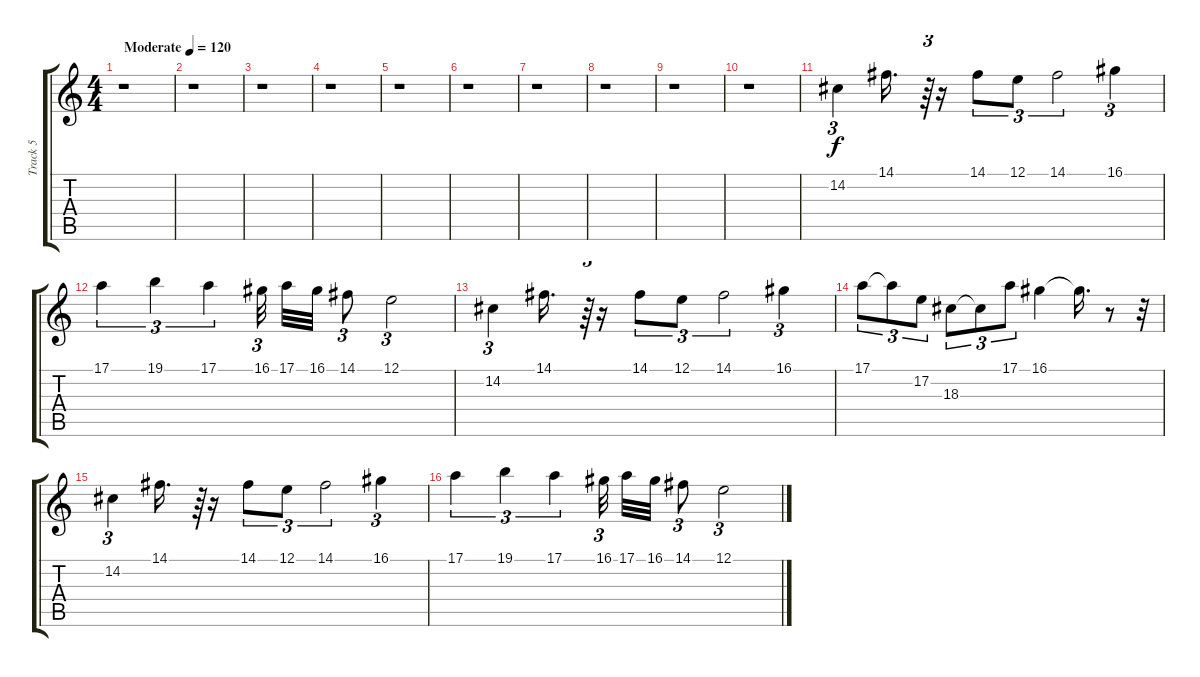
\track ("Track 5" "Track 5") {instrument flute}
\staff {score tabs}
\tuning (E4 B3 G3 D3 A2 E2) {hide}
\ts (4 4)
\tempo (120 "Moderate")
\clef g2
\ks c
r.1{dy f instrument flute} |
r.1 |
r.1 |
r.1 |
r.1 |
r.1 |
r.1 |
r.1 |
r.1 |
r.1 |
14.2.4{tu (3 2)} 14.1.16{d} r.64{tu (3 2)} r.16 14.1.8{tu (3 2)} 12.1.8{tu (3 2)} 14.1.2{tu (3 2)} 16.1.4{tu (3 2)} |
17.1.4{tu (3 2)} 19.1.4{tu (3 2)} 17.1.4{tu (3 2)} 16.1.32{tu (3 2)} 17.1.32 16.1.32 14.1.8{tu (3 2)} 12.1.2{tu (3 2)} |
14.2.4{tu (3 2)} 14.1.16{d} r.64{tu (3 2)} r.16 14.1.8{tu (3 2)} 12.1.8{tu (3 2)} 14.1.2{tu (3 2)} 16.1.4{tu (3 2)} |
17.1.8{tu (3 2)} 17.1{t}.8{tu (3 2)} 17.2.8{tu (3 2)} 18.3.8{tu (3 2)} 18.3{t}.8{tu (3 2)} 17.1.8{tu (3 2)} 16.1.4 16.1{t}.16{d} r.8 r.32 |
14.2.4{tu (3 2)} 14.1.16{d} r.64{tu (3 2)} r.16 14.1.8{tu (3 2)} 12.1.8{tu (3 2)} 14.1.2{tu (3 2)} 16.1.4{tu (3 2)} |
17.1.4{tu (3 2)} 19.1.4{tu (3 2)} 17.1.4{tu (3 2)} 16.1.32{tu (3 2)} 17.1.32 16.1.32 14.1.8{tu (3 2)} 12.1.2{tu (3 2)}
